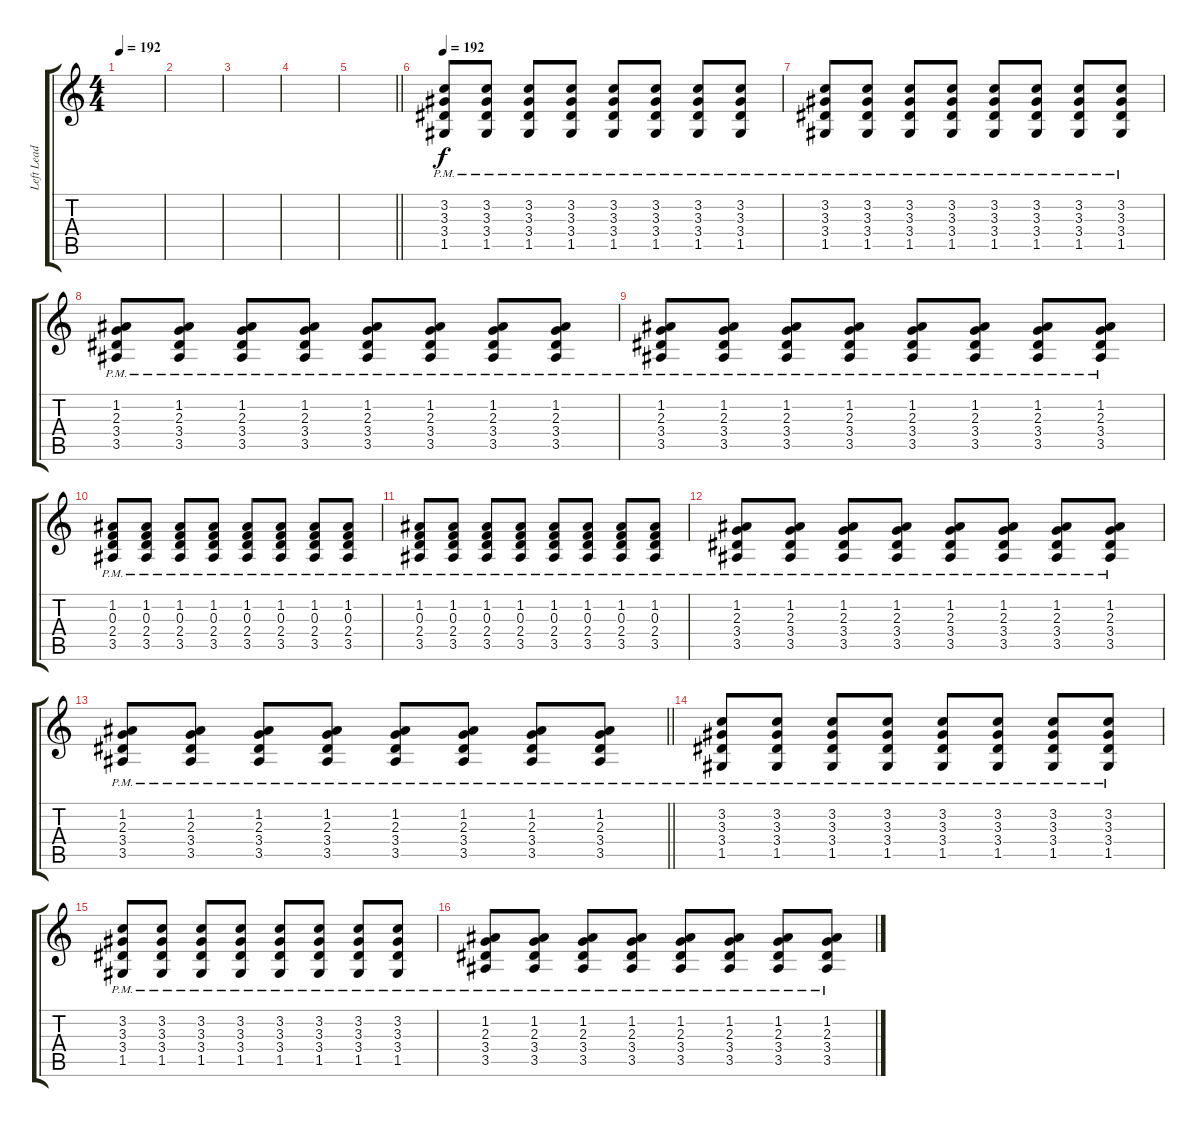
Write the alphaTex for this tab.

\track ("Left Lead 1" "Left Lead ") {instrument distortionguitar}
\staff {score tabs}
\tuning (D4 A3 F3 C3 G2 C2) {hide}
\ts (4 4)
\tempo 192
\clef g2
\ks c
|
|
|
|
\barLineRight lightlight
|
\section ("" "")
\tempo 192
(3.2{pm} 3.3{pm} 3.4{pm} 1.5{pm}).8 (3.2{pm} 3.3{pm} 3.4{pm} 1.5{pm}).8 (3.2{pm} 3.3{pm} 3.4{pm} 1.5{pm}).8 (3.2{pm} 3.3{pm} 3.4{pm} 1.5{pm}).8 (3.2{pm} 3.3{pm} 3.4{pm} 1.5{pm}).8 (3.2{pm} 3.3{pm} 3.4{pm} 1.5{pm}).8 (3.2{pm} 3.3{pm} 3.4{pm} 1.5{pm}).8 (3.2{pm} 3.3{pm} 3.4{pm} 1.5{pm}).8 |
(3.2{pm} 3.3{pm} 3.4{pm} 1.5{pm}).8 (3.2{pm} 3.3{pm} 3.4{pm} 1.5{pm}).8 (3.2{pm} 3.3{pm} 3.4{pm} 1.5{pm}).8 (3.2{pm} 3.3{pm} 3.4{pm} 1.5{pm}).8 (3.2{pm} 3.3{pm} 3.4{pm} 1.5{pm}).8 (3.2{pm} 3.3{pm} 3.4{pm} 1.5{pm}).8 (3.2{pm} 3.3{pm} 3.4{pm} 1.5{pm}).8 (3.2{pm} 3.3{pm} 3.4{pm} 1.5{pm}).8 |
(1.2{pm} 2.3{pm} 3.4{pm} 3.5{pm}).8 (1.2{pm} 2.3{pm} 3.4{pm} 3.5{pm}).8 (1.2{pm} 2.3{pm} 3.4{pm} 3.5{pm}).8 (1.2{pm} 2.3{pm} 3.4{pm} 3.5{pm}).8 (1.2{pm} 2.3{pm} 3.4{pm} 3.5{pm}).8 (1.2{pm} 2.3{pm} 3.4{pm} 3.5{pm}).8 (1.2{pm} 2.3{pm} 3.4{pm} 3.5{pm}).8 (1.2{pm} 2.3{pm} 3.4{pm} 3.5{pm}).8 |
(1.2{pm} 2.3{pm} 3.4{pm} 3.5{pm}).8 (1.2{pm} 2.3{pm} 3.4{pm} 3.5{pm}).8 (1.2{pm} 2.3{pm} 3.4{pm} 3.5{pm}).8 (1.2{pm} 2.3{pm} 3.4{pm} 3.5{pm}).8 (1.2{pm} 2.3{pm} 3.4{pm} 3.5{pm}).8 (1.2{pm} 2.3{pm} 3.4{pm} 3.5{pm}).8 (1.2{pm} 2.3{pm} 3.4{pm} 3.5{pm}).8 (1.2{pm} 2.3{pm} 3.4{pm} 3.5{pm}).8 |
(1.2{pm} 0.3{pm} 2.4{pm} 3.5{pm}).8 (1.2{pm} 0.3{pm} 2.4{pm} 3.5{pm}).8 (1.2{pm} 0.3{pm} 2.4{pm} 3.5{pm}).8 (1.2{pm} 0.3{pm} 2.4{pm} 3.5{pm}).8 (1.2{pm} 0.3{pm} 2.4{pm} 3.5{pm}).8 (1.2{pm} 0.3{pm} 2.4{pm} 3.5{pm}).8 (1.2{pm} 0.3{pm} 2.4{pm} 3.5{pm}).8 (1.2{pm} 0.3{pm} 2.4{pm} 3.5{pm}).8 |
(1.2{pm} 0.3{pm} 2.4{pm} 3.5{pm}).8 (1.2{pm} 0.3{pm} 2.4{pm} 3.5{pm}).8 (1.2{pm} 0.3{pm} 2.4{pm} 3.5{pm}).8 (1.2{pm} 0.3{pm} 2.4{pm} 3.5{pm}).8 (1.2{pm} 0.3{pm} 2.4{pm} 3.5{pm}).8 (1.2{pm} 0.3{pm} 2.4{pm} 3.5{pm}).8 (1.2{pm} 0.3{pm} 2.4{pm} 3.5{pm}).8 (1.2{pm} 0.3{pm} 2.4{pm} 3.5{pm}).8 |
(1.2{pm} 2.3{pm} 3.4{pm} 3.5{pm}).8 (1.2{pm} 2.3{pm} 3.4{pm} 3.5{pm}).8 (1.2{pm} 2.3{pm} 3.4{pm} 3.5{pm}).8 (1.2{pm} 2.3{pm} 3.4{pm} 3.5{pm}).8 (1.2{pm} 2.3{pm} 3.4{pm} 3.5{pm}).8 (1.2{pm} 2.3{pm} 3.4{pm} 3.5{pm}).8 (1.2{pm} 2.3{pm} 3.4{pm} 3.5{pm}).8 (1.2{pm} 2.3{pm} 3.4{pm} 3.5{pm}).8 |
\barLineRight lightlight
(1.2{pm} 2.3{pm} 3.4{pm} 3.5{pm}).8 (1.2{pm} 2.3{pm} 3.4{pm} 3.5{pm}).8 (1.2{pm} 2.3{pm} 3.4{pm} 3.5{pm}).8 (1.2{pm} 2.3{pm} 3.4{pm} 3.5{pm}).8 (1.2{pm} 2.3{pm} 3.4{pm} 3.5{pm}).8 (1.2{pm} 2.3{pm} 3.4{pm} 3.5{pm}).8 (1.2{pm} 2.3{pm} 3.4{pm} 3.5{pm}).8 (1.2{pm} 2.3{pm} 3.4{pm} 3.5{pm}).8 |
\section ("" "")
(3.2{pm} 3.3{pm} 3.4{pm} 1.5{pm}).8 (3.2{pm} 3.3{pm} 3.4{pm} 1.5{pm}).8 (3.2{pm} 3.3{pm} 3.4{pm} 1.5{pm}).8 (3.2{pm} 3.3{pm} 3.4{pm} 1.5{pm}).8 (3.2{pm} 3.3{pm} 3.4{pm} 1.5{pm}).8 (3.2{pm} 3.3{pm} 3.4{pm} 1.5{pm}).8 (3.2{pm} 3.3{pm} 3.4{pm} 1.5{pm}).8 (3.2{pm} 3.3{pm} 3.4{pm} 1.5{pm}).8 |
(3.2{pm} 3.3{pm} 3.4{pm} 1.5{pm}).8 (3.2{pm} 3.3{pm} 3.4{pm} 1.5{pm}).8 (3.2{pm} 3.3{pm} 3.4{pm} 1.5{pm}).8 (3.2{pm} 3.3{pm} 3.4{pm} 1.5{pm}).8 (3.2{pm} 3.3{pm} 3.4{pm} 1.5{pm}).8 (3.2{pm} 3.3{pm} 3.4{pm} 1.5{pm}).8 (3.2{pm} 3.3{pm} 3.4{pm} 1.5{pm}).8 (3.2{pm} 3.3{pm} 3.4{pm} 1.5{pm}).8 |
(1.2{pm} 2.3{pm} 3.4{pm} 3.5{pm}).8 (1.2{pm} 2.3{pm} 3.4{pm} 3.5{pm}).8 (1.2{pm} 2.3{pm} 3.4{pm} 3.5{pm}).8 (1.2{pm} 2.3{pm} 3.4{pm} 3.5{pm}).8 (1.2{pm} 2.3{pm} 3.4{pm} 3.5{pm}).8 (1.2{pm} 2.3{pm} 3.4{pm} 3.5{pm}).8 (1.2{pm} 2.3{pm} 3.4{pm} 3.5{pm}).8 (1.2{pm} 2.3{pm} 3.4{pm} 3.5{pm}).8
